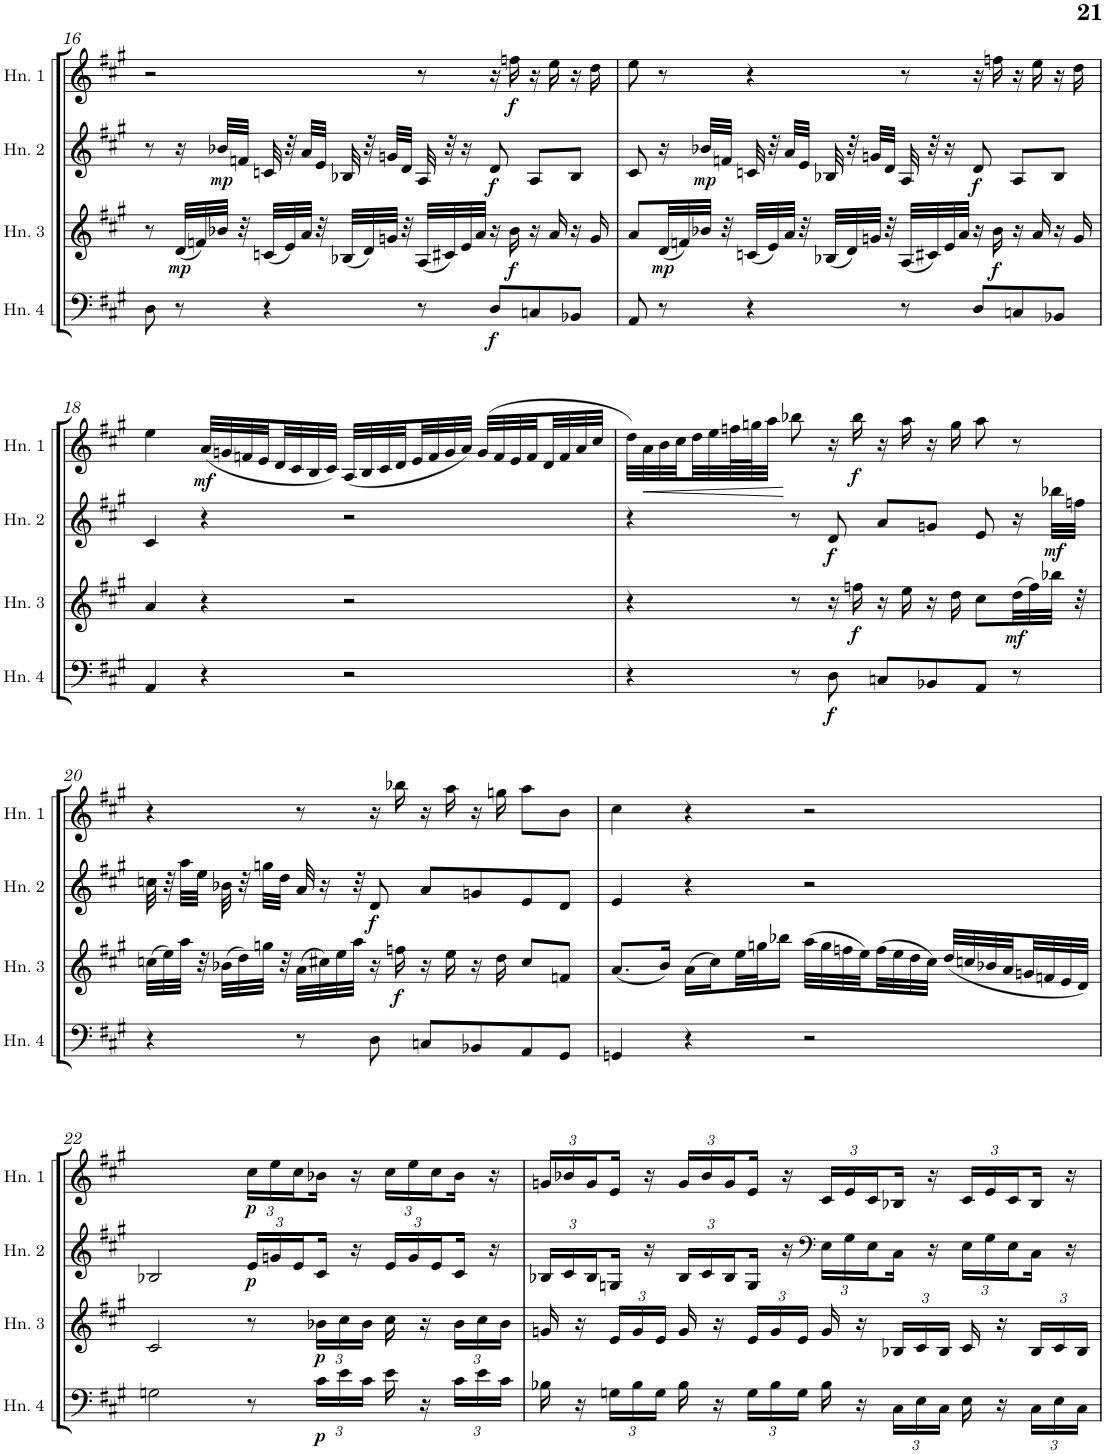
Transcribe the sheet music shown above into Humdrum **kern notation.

**kern	**dynam	**kern	**dynam	**kern	**dynam	**kern	**dynam
*part4	*part4	*part3	*part3	*part2	*part2	*part1	*part1
*staff4	*staff4	*staff3	*staff3	*staff2	*staff2	*staff1	*staff1
*I"Horn 4	*	*I"Horn 3	*	*I"Horn 2	*	*I"Horn 1	*
*I'Hn. 4	*	*I'Hn. 3	*	*I'Hn. 2	*	*I'Hn. 1	*
!!LO:PB:g=z
*clefF4	*	*clefG2	*	*clefG2	*	*clefG2	*
*Trd4c7	*	*Trd4c7	*	*Trd4c7	*	*Trd4c7	*
*k[f#c#g#]	*	*k[f#c#g#]	*	*k[f#c#g#]	*	*k[f#c#g#]	*
*M4/4	*	*M4/4	*	*M4/4	*	*M4/4	*
*met(c)	*	*met(c)	*	*met(c)	*	*met(c)	*
=16	=16	=16	=16	=16	=16	=16	=16
8D\	.	8r	.	8r	.	2r	.
!	!	!	!LO:DY:b	!	!	!	!
8r	.	(32d/LLL	mp	16r	.	.	.
.	.	32fn/)	.	.	.	.	.
!	!	!	!	!	!LO:DY:b	!	!
.	.	32b-X/JJJ	.	32b-X/LLL	mp	.	.
.	.	32r	.	32fn/JJJ	.	.	.
4r	.	(32cn/LLL	.	32cn/	.	.	.
.	.	32e/)	.	32r	.	.	.
.	.	32a/JJJ	.	32a/LLL	.	.	.
.	.	32r	.	32e/JJJ	.	.	.
.	.	(32B-X/LLL	.	32B-X/	.	.	.
.	.	32d/)	.	32r	.	.	.
.	.	32gn/JJJ	.	32gn/LLL	.	.	.
.	.	32r	.	32d/JJJ	.	.	.
8r	.	(32A/LLL	.	32A/	.	8r	.
.	.	32c#X/)	.	32r	.	.	.
.	.	32e/	.	16r	.	.	.
.	.	32a/JJJ	.	.	.	.	.
!	!LO:DY:b	!	!	!	!LO:DY:b	!	!
8D/L	f	16r	.	8d/	f	16r	.
!	!	!	!LO:DY:b	!	!	!	!LO:DY:b
.	.	16b-\	f	.	.	16ffn\	f
8Cn/	.	16r	.	8A/L	.	16r	.
.	.	16a/	.	.	.	16ee\	.
8BB-X/J	.	16r	.	8B-/J	.	16r	.
.	.	16g/	.	.	.	16dd\	.
=17	=17	=17	=17	=17	=17	=17	=17
8AA/	.	8a/L	.	8c#/	.	8ee\	.
!	!	!	!LO:DY:b	!	!	!	!
8r	.	(32d/LL	mp	16r	.	8r	.
.	.	32fn/)	.	.	.	.	.
!	!	!	!	!	!LO:DY:b	!	!
.	.	32b-X/JJJ	.	32b-X/LLL	mp	.	.
.	.	32r	.	32fn/JJJ	.	.	.
4r	.	(32cn/LLL	.	32cn/	.	4r	.
.	.	32e/)	.	32r	.	.	.
.	.	32a/JJJ	.	32a/LLL	.	.	.
.	.	32r	.	32e/JJJ	.	.	.
.	.	(32B-X/LLL	.	32B-X/	.	.	.
.	.	32d/)	.	32r	.	.	.
.	.	32gn/JJJ	.	32gn/LLL	.	.	.
.	.	32r	.	32d/JJJ	.	.	.
8r	.	(32A/LLL	.	32A/	.	8r	.
.	.	32c#X/)	.	32r	.	.	.
.	.	32e/	.	16r	.	.	.
.	.	32a/JJJ	.	.	.	.	.
!	!	!	!	!	!LO:DY:b	!	!
8D/L	.	16r	.	8d/	f	16r	.
!	!	!	!LO:DY:b	!	!	!	!
.	.	16b-\	f	.	.	16ffn\	.
8Cn/	.	16r	.	8A/L	.	16r	.
.	.	16a/	.	.	.	16ee\	.
8BB-X/J	.	16r	.	8B-/J	.	16r	.
.	.	16g/	.	.	.	16dd\	.
!!LO:LB:g=z
=18	=18	=18	=18	=18	=18	=18	=18
4AA/	.	4a/	.	4c#/	.	4ee\	.
!	!	!	!	!	!	!	!LO:DY:b
4r	.	4r	.	4r	.	(32a/LLL	mf
.	.	.	.	.	.	32gn/	.
.	.	.	.	.	.	32fn/	.
.	.	.	.	.	.	32e/	.
.	.	.	.	.	.	32d/	.
.	.	.	.	.	.	32c#/	.
.	.	.	.	.	.	32B/	.
.	.	.	.	.	.	32c#/JJJ)	.
2r	.	2r	.	2r	.	(32A/LLL	.
.	.	.	.	.	.	32B/	.
.	.	.	.	.	.	32c#/	.
.	.	.	.	.	.	32d/	.
.	.	.	.	.	.	32e/	.
.	.	.	.	.	.	32f/	.
.	.	.	.	.	.	32g/	.
.	.	.	.	.	.	32a/JJJ)	.
.	.	.	.	.	.	(32g/LLL	.
.	.	.	.	.	.	32f/	.
.	.	.	.	.	.	32e/	.
.	.	.	.	.	.	32f/	.
.	.	.	.	.	.	32d/	.
.	.	.	.	.	.	32f/	.
.	.	.	.	.	.	32a/	.
.	.	.	.	.	.	32cc#/JJJ	.
=19	=19	=19	=19	=19	=19	=19	=19
4r	.	4r	.	4r	.	32dd\LLL)	.
!	!	!	!	!	!	!	!LO:HP:b
.	.	.	.	.	.	32a\	<
.	.	.	.	.	.	32b\	.
.	.	.	.	.	.	32cc#\	.
.	.	.	.	.	.	32dd\	.
.	.	.	.	.	.	32ee\	.
.	.	.	.	.	.	64ffn\L	.
.	.	.	.	.	.	64ggn\J	.
.	.	.	.	.	.	32aa\JJJ	.
8r	.	8r	.	8r	.	8bb-X\	[
!	!LO:DY:b	!	!	!	!LO:DY:b	!	!
8D\	f	16r	.	8d/	f	16r	.
!	!	!	!LO:DY:b	!	!	!	!LO:DY:b
.	.	16ffn\	f	.	.	16bb-\	f
8Cn/L	.	16r	.	8a/L	.	16r	.
.	.	16ee\	.	.	.	16aa\	.
8BB-X/	.	16r	.	8gn/J	.	16r	.
.	.	16dd\	.	.	.	16gg\	.
8AA/J	.	8cc#\L	.	8e/	.	8aa\	.
!	!	!	!LO:DY:b	!	!	!	!
8r	.	(32dd\LL	mf	16r	.	8r	.
.	.	32ff\)	.	.	.	.	.
!	!	!	!	!	!LO:DY:b	!	!
.	.	32bb-X\JJJ	.	32bb-X\LLL	mf	.	.
.	.	32r	.	32ffn\JJJ	.	.	.
!!LO:LB:g=z
=20	=20	=20	=20	=20	=20	=20	=20
4r	.	(32ccn\LLL	.	32ccn\	.	4r	.
.	.	32ee\)	.	32r	.	.	.
.	.	32aa\JJJ	.	32aa\LLL	.	.	.
.	.	32r	.	32ee\JJJ	.	.	.
.	.	(32b-X\LLL	.	32b-X\	.	.	.
.	.	32dd\)	.	32r	.	.	.
.	.	32ggn\JJJ	.	32ggn\LLL	.	.	.
.	.	32r	.	32dd\JJJ	.	.	.
8r	.	(32a\LLL	.	32a/	.	8r	.
.	.	32cc#X\)	.	16r	.	.	.
.	.	32ee\	.	.	.	.	.
.	.	32aa\JJJ	.	32r	.	.	.
!	!	!	!	!	!LO:DY:b	!	!
8D\	.	16r	.	8d/	f	16r	.
!	!	!	!LO:DY:b	!	!	!	!
.	.	16ffn\	f	.	.	16bb-X\	.
8Cn/L	.	16r	.	8a/L	.	16r	.
.	.	16ee\	.	.	.	16aa\	.
8BB-X/	.	16r	.	8gn/	.	16r	.
.	.	16dd\	.	.	.	16ggn\	.
8AA/	.	8cc#/L	.	8e/	.	8aa\L	.
8GG#/J	.	8fn/J	.	8d/J	.	8b\J	.
=21	=21	=21	=21	=21	=21	=21	=21
4GGn/	.	(8.a/L	.	4e/	.	4cc#\	.
.	.	16b/Jk)	.	.	.	.	.
4r	.	(16a\LL	.	4r	.	4r	.
.	.	16cc#\)	.	.	.	.	.
.	.	32ee\L	.	.	.	.	.
.	.	32ggn\J	.	.	.	.	.
.	.	16bb-X\JJ	.	.	.	.	.
2r	.	(32aa\LLL	.	2r	.	2r	.
.	.	32gg\	.	.	.	.	.
.	.	32ffn\	.	.	.	.	.
.	.	32ee\)	.	.	.	.	.
.	.	(32ff\	.	.	.	.	.
.	.	32ee\	.	.	.	.	.
.	.	32dd\	.	.	.	.	.
.	.	32cc#\JJJ)	.	.	.	.	.
.	.	(32dd/LLL	.	.	.	.	.
.	.	32ccn/	.	.	.	.	.
.	.	32b-X/	.	.	.	.	.
.	.	32a/	.	.	.	.	.
.	.	32gn/	.	.	.	.	.
.	.	32fn/	.	.	.	.	.
.	.	32e/	.	.	.	.	.
.	.	32d/JJJ)	.	.	.	.	.
!!LO:LB:g=z
=22	=22	=22	=22	=22	=22	=22	=22
2Gn\	.	2c#/	.	2B-X/	.	2e	.
*	*	*	*	*Xbrackettup	*	*Xbrackettup	*
!	!	!	!	!	!LO:DY:b	!	!LO:DY:b
8r	.	8r	.	24e/LL	p	24cc#\LL	p
.	.	.	.	24gn/	.	24ee\	.
.	.	.	.	24e/	.	24cc#\	.
*Xbrackettup	*	*Xbrackettup	*	*	*	*	*
!	!LO:DY:b	!	!LO:DY:b	!	!	!	!
24c#\LL	p	24b-X\LL	p	16c#/JJ	.	16b-X\JJ	.
24e\	.	24cc#\	.	.	.	.	.
.	.	.	.	16r	.	16r	.
24c#\JJ	.	24b-\JJ	.	.	.	.	.
16e\	.	16cc#\	.	24e/LL	.	24cc#\LL	.
.	.	.	.	24g/	.	24ee\	.
16r	.	16r	.	.	.	.	.
.	.	.	.	24e/	.	24cc#\	.
24c#\LL	.	24b-\LL	.	16c#/JJ	.	16b-\JJ	.
24e\	.	24cc#\	.	.	.	.	.
.	.	.	.	16r	.	16r	.
24c#\JJ	.	24b-\JJ	.	.	.	.	.
=23	=23	=23	=23	=23	=23	=23	=23
16B-X\	.	16gn/	.	24B-X/LL	.	24gn/LL	.
.	.	.	.	24c#/	.	24b-X/	.
16r	.	16r	.	.	.	.	.
.	.	.	.	24B-/	.	24g/	.
24Gn\LL	.	24e/LL	.	16Gn/JJ	.	16e/JJ	.
24B-\	.	24g/	.	.	.	.	.
.	.	.	.	16r	.	16r	.
24G\JJ	.	24e/JJ	.	.	.	.	.
16B-\	.	16g/	.	24B-/LL	.	24g/LL	.
.	.	.	.	24c#/	.	24b-/	.
16r	.	16r	.	.	.	.	.
.	.	.	.	24B-/	.	24g/	.
24G\LL	.	24e/LL	.	16G/JJ	.	16e/JJ	.
24B-\	.	24g/	.	.	.	.	.
.	.	.	.	16r	.	16r	.
24G\JJ	.	24e/JJ	.	.	.	.	.
*	*	*	*	*clefF4	*	*	*
16B-\	.	16g/	.	24E\LL	.	24c#/LL	.
.	.	.	.	24G\	.	24e/	.
16r	.	16r	.	.	.	.	.
.	.	.	.	24E\	.	24c#/	.
24C#\LL	.	24B-X/LL	.	16C#\JJ	.	16B-X/JJ	.
24E\	.	24c#/	.	.	.	.	.
.	.	.	.	16r	.	16r	.
24C#\JJ	.	24B-/JJ	.	.	.	.	.
16E\	.	16c#/	.	24E\LL	.	24c#/LL	.
.	.	.	.	24G\	.	24e/	.
16r	.	16r	.	.	.	.	.
.	.	.	.	24E\	.	24c#/	.
24C#\LL	.	24B-/LL	.	16C#\JJ	.	16B-/JJ	.
24E\	.	24c#/	.	.	.	.	.
.	.	.	.	16r	.	16r	.
24C#\JJ	.	24B-/JJ	.	.	.	.	.
=	=	=	=	=	=	=	=
*-	*-	*-	*-	*-	*-	*-	*-
